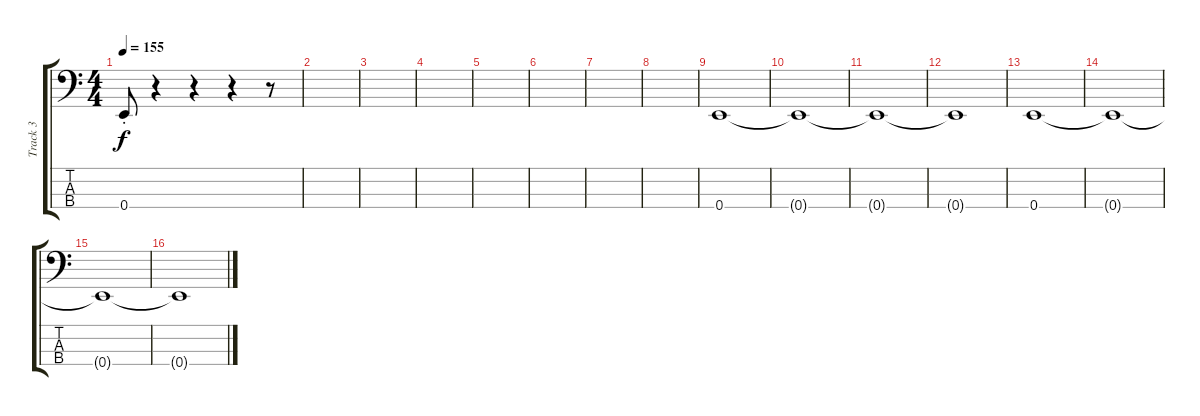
\track ("Track 3" "Track 3") {instrument electricbassfinger}
\staff {score tabs}
\tuning (G2 D2 A1 E1) {hide}
\ts (4 4)
\tempo 155
\clef f4
\ks c
0.4{st}.8{dy f} r.4 r.4 r.4 r.8 |
|
|
|
|
|
|
|
0.4.1 |
0.4{t}.1 |
0.4{t}.1 |
0.4{t}.1 |
0.4.1 |
0.4{t}.1 |
0.4{t}.1 |
0.4{t}.1
